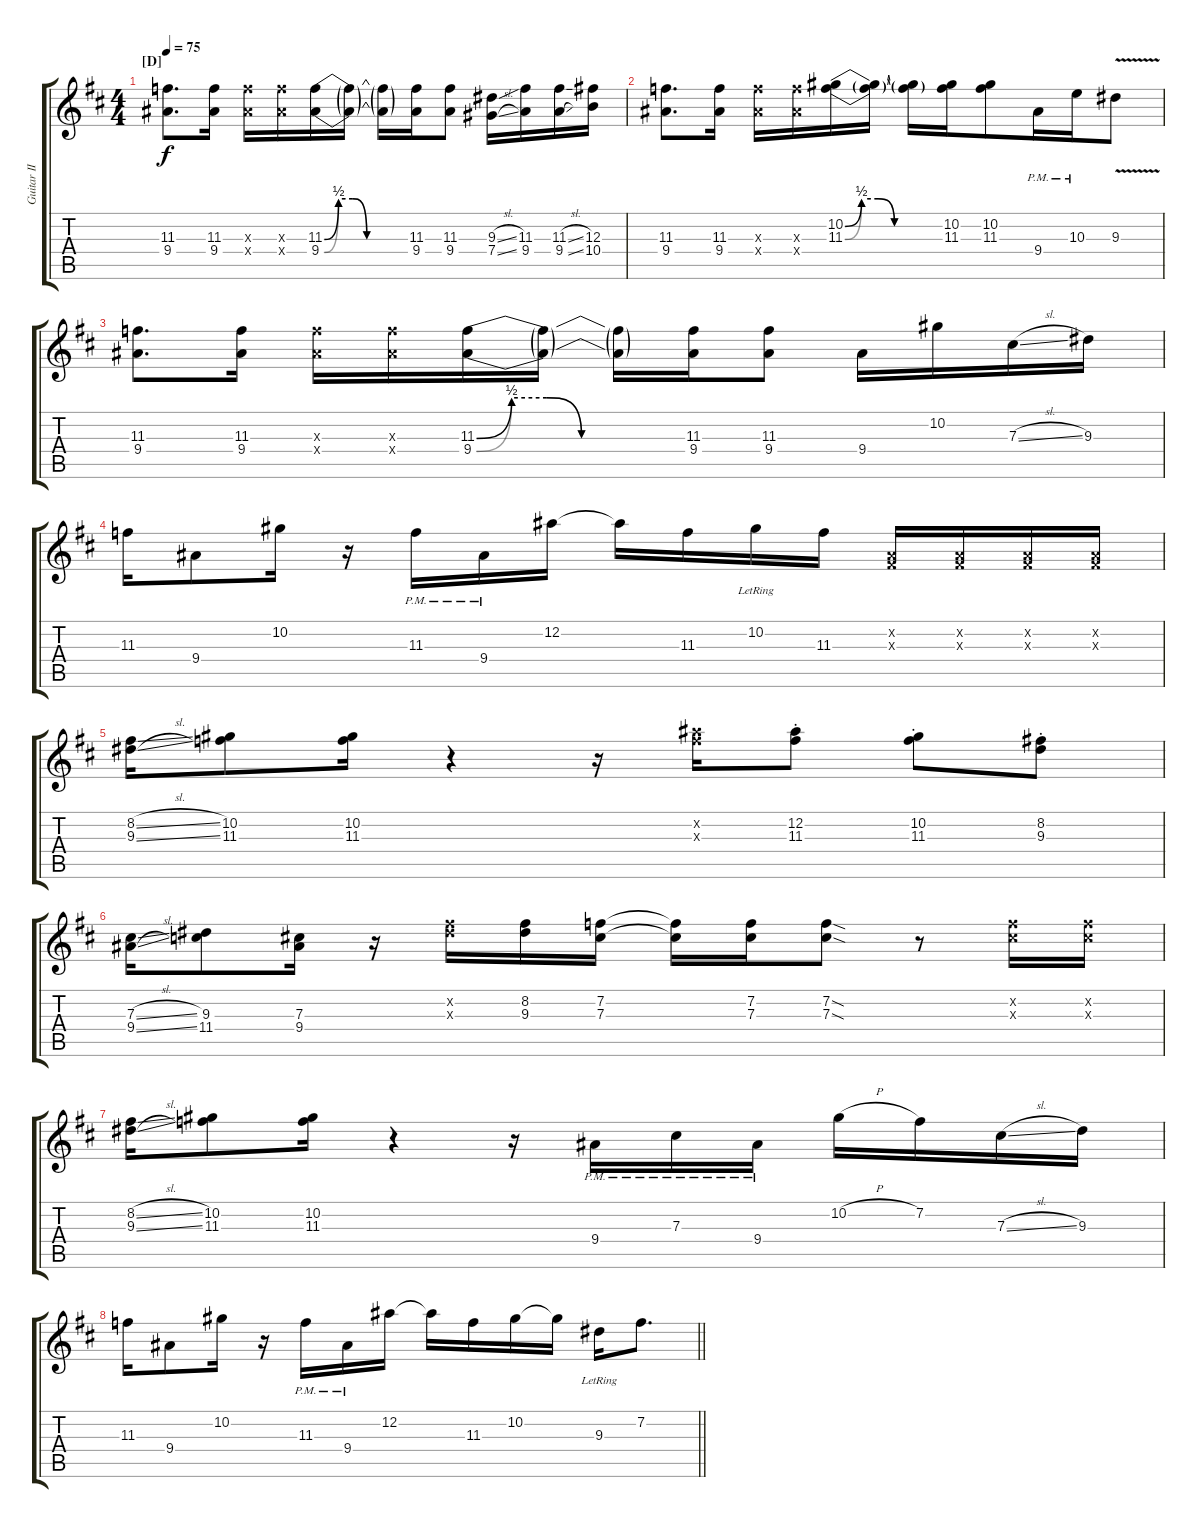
\track ("Guitar II" "Guitar II") {instrument overdrivenguitar}
\staff {score tabs}
\tuning (Eb4 Bb3 Gb3 Db3 Ab2 Db2) {hide}
\ts (4 4)
\section ("" "[D]")
\tempo 75
\clef g2
\ks bminor
(11.3 9.4).8{d dy f} (11.3 9.4).16 (11.3{x} 9.4{x}).16 (11.3{x} 9.4{x}).16 (11.3{be (custom 0 0 10 2 20 2 30 0 60 0)} 9.4{be (custom 0 0 10 2 20 2 30 0 60 0)}).16 (11.3{t} 9.4{t}).16 (11.3{t} 9.4{t}).16 (11.3 9.4).16 (11.3 9.4).8 (9.3{sl} 7.4{sl}).16{beam merge} (11.3 9.4).16 (11.3{sl} 9.4{sl}).16 (12.3 10.4).16 |
(11.3 9.4).8{d} (11.3 9.4).16 (11.3{x} 9.4{x}).16 (11.3{x} 9.4{x}).16 (10.2{be (custom 0 0 10 2 20 2 30 0 60 0)} 11.3{be (custom 0 0 10 2 20 2 30 0 60 0)}).16 (10.2{t} 11.3{t}).16 (10.2{t} 11.3{t}).16 (10.2 11.3).16 (10.2 11.3).8{beam merge} 9.4{pm}.16 10.3{pm}.16 9.3{v}.8 |
(11.3 9.4).8{d} (11.3 9.4).16 (11.3{x} 9.4{x}).16 (11.3{x} 9.4{x}).16 (11.3{be (custom 0 0 10 2 20 2 30 0 60 0)} 9.4{be (custom 0 0 10 2 20 2 30 0 60 0)}).16 (11.3{t} 9.4{t}).16 (11.3{t} 9.4{t}).16 (11.3 9.4).16 (11.3 9.4).8 9.4.16 10.2.16{beam merge} 7.3{sl}.16 9.3.16 |
11.3.16 9.4.8 10.2.16 r.16 11.3{pm}.16 9.4{pm}.16 12.2.16 12.2{t}.16 11.3.16{beam merge} 10.2{lr}.16 11.3.16 (0.2{x} 0.3{x}).16{beam merge} (0.2{x} 0.3{x}).16 (0.2{x} 0.3{x}).16 (0.2{x} 0.3{x}).16 |
(8.2{sl} 9.3{sl}).16 (10.2 11.3).8 (10.2 11.3).16 r.4 r.16 (12.2{x} 11.3{x}).16 (12.2{st} 11.3{st}).8 (10.2{st} 11.3{st}).8 (8.2{st} 9.3{st}).8 |
(7.3{sl} 9.4{sl}).16 (9.3 11.4).8 (7.3 9.4).16 r.16 (8.2{x} 9.3{x}).16 (8.2 9.3).16 (7.2 7.3).16 (7.2{t} 7.3{t}).16 (7.2 7.3).16 (7.2{sod} 7.3{sod}).8 r.8{beam merge} (7.2{x} 7.3{x}).16 (7.2{x} 7.3{x}).16 |
(8.2{sl} 9.3{sl}).16 (10.2 11.3).8 (10.2 11.3).16 r.4 r.16 9.4{pm}.16 7.3{pm}.16 9.4{pm}.16 10.2{h}.16 7.2.16 7.3{sl}.16 9.3.16 |
\barLineRight lightlight
11.3.16 9.4.8 10.2.16 r.16{beam merge} 11.3{pm}.16{beam merge} 9.4{pm}.16{beam merge} 12.2.16 12.2{t}.16 11.3.16 10.2.16 10.2{t}.16 9.3{lr}.16 7.2.8{d}
